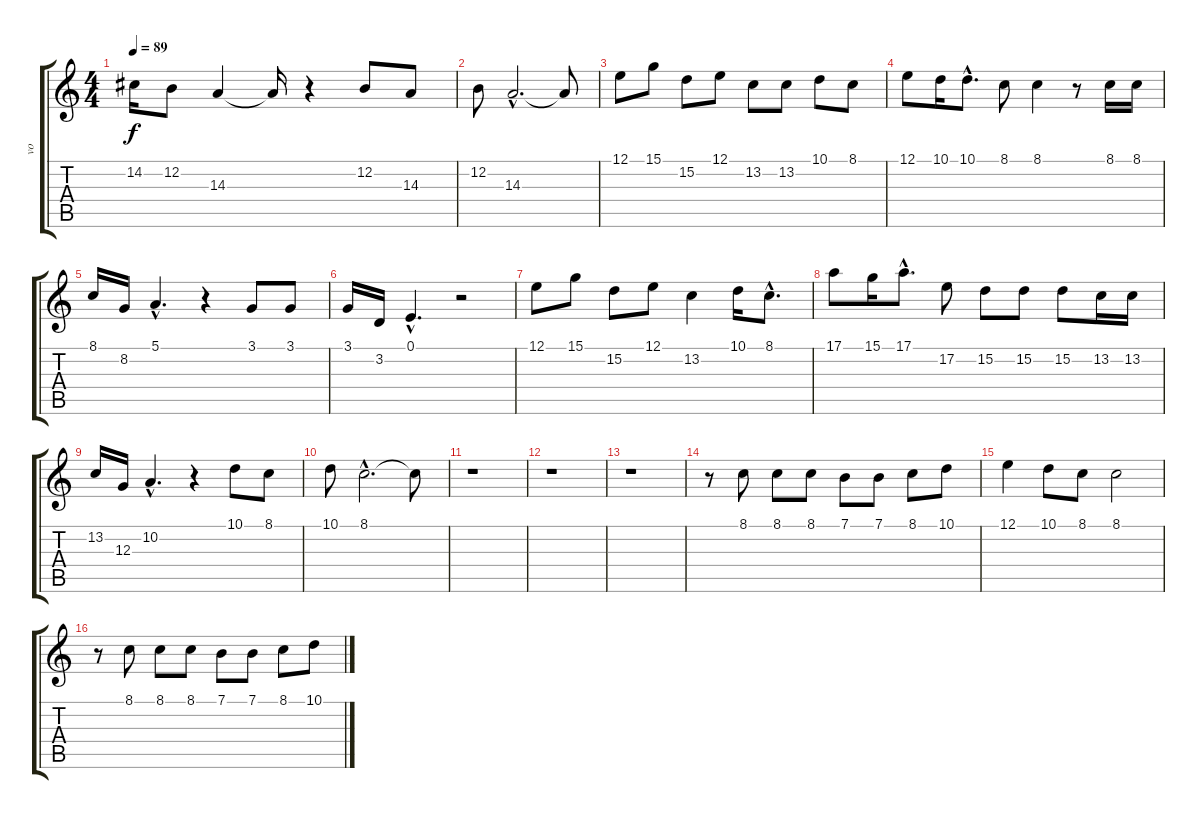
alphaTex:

\track ("vo" "vo") {instrument trumpet}
\staff {score tabs}
\tuning (E4 B3 G3 D3 A2 E2) {hide}
\ts (4 4)
\tempo 89
\clef g2
\ks c
14.2.16{dy f} 12.2.8 14.3.4 14.3{t}.16 r.4 12.2.8 14.3.8 |
12.2.8 14.3{hac}.2{d} 14.3{t}.8 |
12.1.8{volume 11} 15.1.8 15.2.8 12.1.8 13.2.8 13.2.8 10.1.8 8.1.8 |
12.1.8 10.1.16 10.1{hac}.8{d} 8.1.8 8.1.4 r.8 8.1.16 8.1.16 |
8.1.16 8.2.16 5.1{hac}.4{d} r.4 3.1.8 3.1.8 |
3.1.16 3.2.16 0.1{hac}.4{d} r.2 |
12.1.8 15.1.8 15.2.8 12.1.8 13.2.4 10.1.16 8.1{hac}.8{d} |
17.1.8 15.1.16 17.1{hac}.8{d} 17.2.8 15.2.8 15.2.8 15.2.8 13.2.16 13.2.16 |
13.2.16 12.3.16 10.2{hac}.4{d} r.4 10.1.8 8.1.8 |
10.1.8 8.1{hac}.2{d} 8.1{t}.8 |
r.1 |
r.1 |
r.1 |
r.8 8.1.8{volume 16} 8.1.8 8.1.8 7.1.8 7.1.8 8.1.8 10.1.8 |
12.1.4 10.1.8 8.1.8 8.1.2 |
r.8 8.1.8 8.1.8 8.1.8 7.1.8 7.1.8 8.1.8 10.1.8
